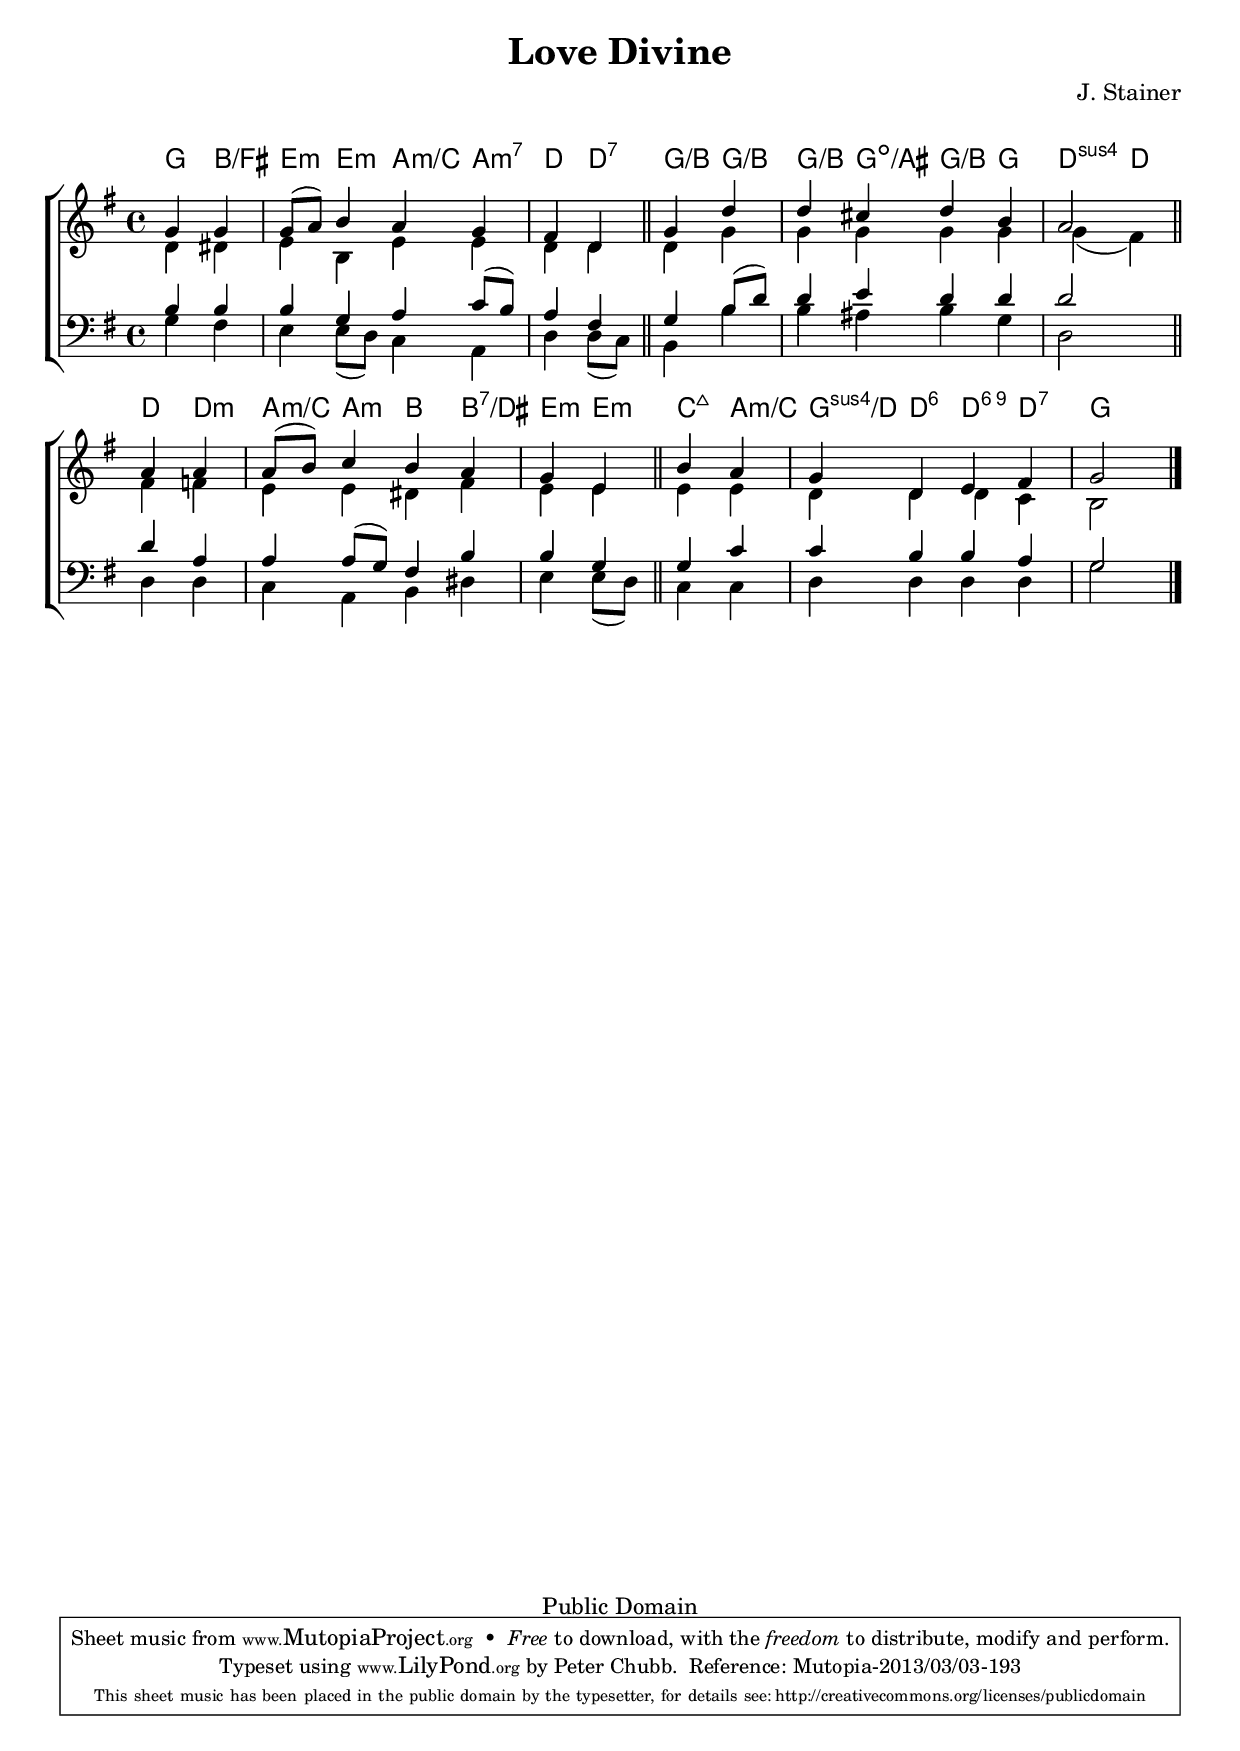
\version "2.16.1"

\header {
	title = "Love Divine"
	composer = "J. Stainer"
	date = "1889"

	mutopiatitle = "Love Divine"
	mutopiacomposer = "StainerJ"
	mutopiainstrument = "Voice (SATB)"
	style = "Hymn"
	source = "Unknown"
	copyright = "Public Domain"
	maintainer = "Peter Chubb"
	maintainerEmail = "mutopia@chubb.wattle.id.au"

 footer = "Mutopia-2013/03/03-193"
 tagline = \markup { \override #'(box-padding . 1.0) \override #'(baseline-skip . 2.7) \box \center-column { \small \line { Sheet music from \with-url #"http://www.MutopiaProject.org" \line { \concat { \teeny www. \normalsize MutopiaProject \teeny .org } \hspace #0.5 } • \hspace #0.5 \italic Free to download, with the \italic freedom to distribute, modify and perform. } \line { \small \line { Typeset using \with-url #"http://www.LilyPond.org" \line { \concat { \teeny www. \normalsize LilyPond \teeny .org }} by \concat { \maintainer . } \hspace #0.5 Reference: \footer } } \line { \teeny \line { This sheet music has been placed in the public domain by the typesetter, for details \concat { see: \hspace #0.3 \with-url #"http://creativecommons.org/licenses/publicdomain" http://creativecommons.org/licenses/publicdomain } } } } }
}

% $Log: LoveDivine.ly,v $
% Revision 1.2  2002/02/27 01:00:56  peterc
% Added mutopia headers and log.
%
\paper {
  % this adds space between composer and the first staff
  markup-system-spacing #'padding = #4
}

global =
{
	\key g \major
	\time 4/4
	\partial 2
}

sop=\relative c'  {
	\slurUp \tieUp
	g'4 g |
	 g8[( a)] b4 a g |
	fis d \bar "||"
	g4 d' |
	d cis d b |
	a2 \bar "||"

	a4 a |
	 a8[ ( b)] c4 b a |
	g e \bar "||"
	b'4 a |
	g d e fis |
	g2 \bar "|."
}

alto= \relative c'{
	d4 dis |
	e b e e |
	d d \bar "||"
	d g |
	g g g g |
	g( fis) \bar "||"

	fis f! |
	e e dis fis |
	e e \bar "||"
	e e | d d d c |
	b2
}

tenor=\relative c' {
	b4 b |
	b g a  c8[( b)] |
	a4 fis \bar "||"
	g  b8[( d)] |
	d4 e d d |
	d2 \bar "||"

	d4 a |
	a  a8[( g)] fis4 b |
	b g \bar "||"
	g c |
	c b b a |
	g2
}

bass=\relative c' {
	g4 fis |
	e4  e8[( d)] c4 a |
	d  d8[( c)] \bar "||"
	b4 b' |
	b ais b g |
	d2 \bar "||"

	d4 d |
	c a b dis |
	e  e8[( d)] \bar "||"
	c4 c |
	d d d d |
	g2
}

accomp=\chordmode{
	\partial 2
	g4 b/fis |
	e4:m e:m a:m/+c a:m7 |
	d4 d:7

	g4/b g/b |
	g4/b g:dim/ais g/b g |
	d:sus4 d

	d4 d:m |
	a4:m/c a:m b b:7/dis % < dis b  fis a>  |
	e4:m e:m

	c4:7+  a:m/c |
	g4:sus4/d d:6^7 d:6.9^7 d:7
	g2
}

\score {
	 \transpose c c <<
	\context ChordNames  { \time 4/4 \accomp }
	\context ChoirStaff <<
		\context Staff = "top" << \global
			\set Staff.midiInstrument = "choir aahs"
			\context Voice = "sop" {\voiceOne \sop}
			\context Voice = "alto" {\voiceTwo \alto}
		>>
		\context Staff = "bottom" << \clef "bass" \global
			\set Staff.midiInstrument = "voice oohs"
			\context Voice = "tenor" {\voiceOne \tenor}
			\context Voice = "bass" {\voiceTwo \bass}
		>>
	>>
	>>
	\layout{
	   indent = 0.0\pt
	}

  \midi {
    \tempo 4 = 100
    }

}
